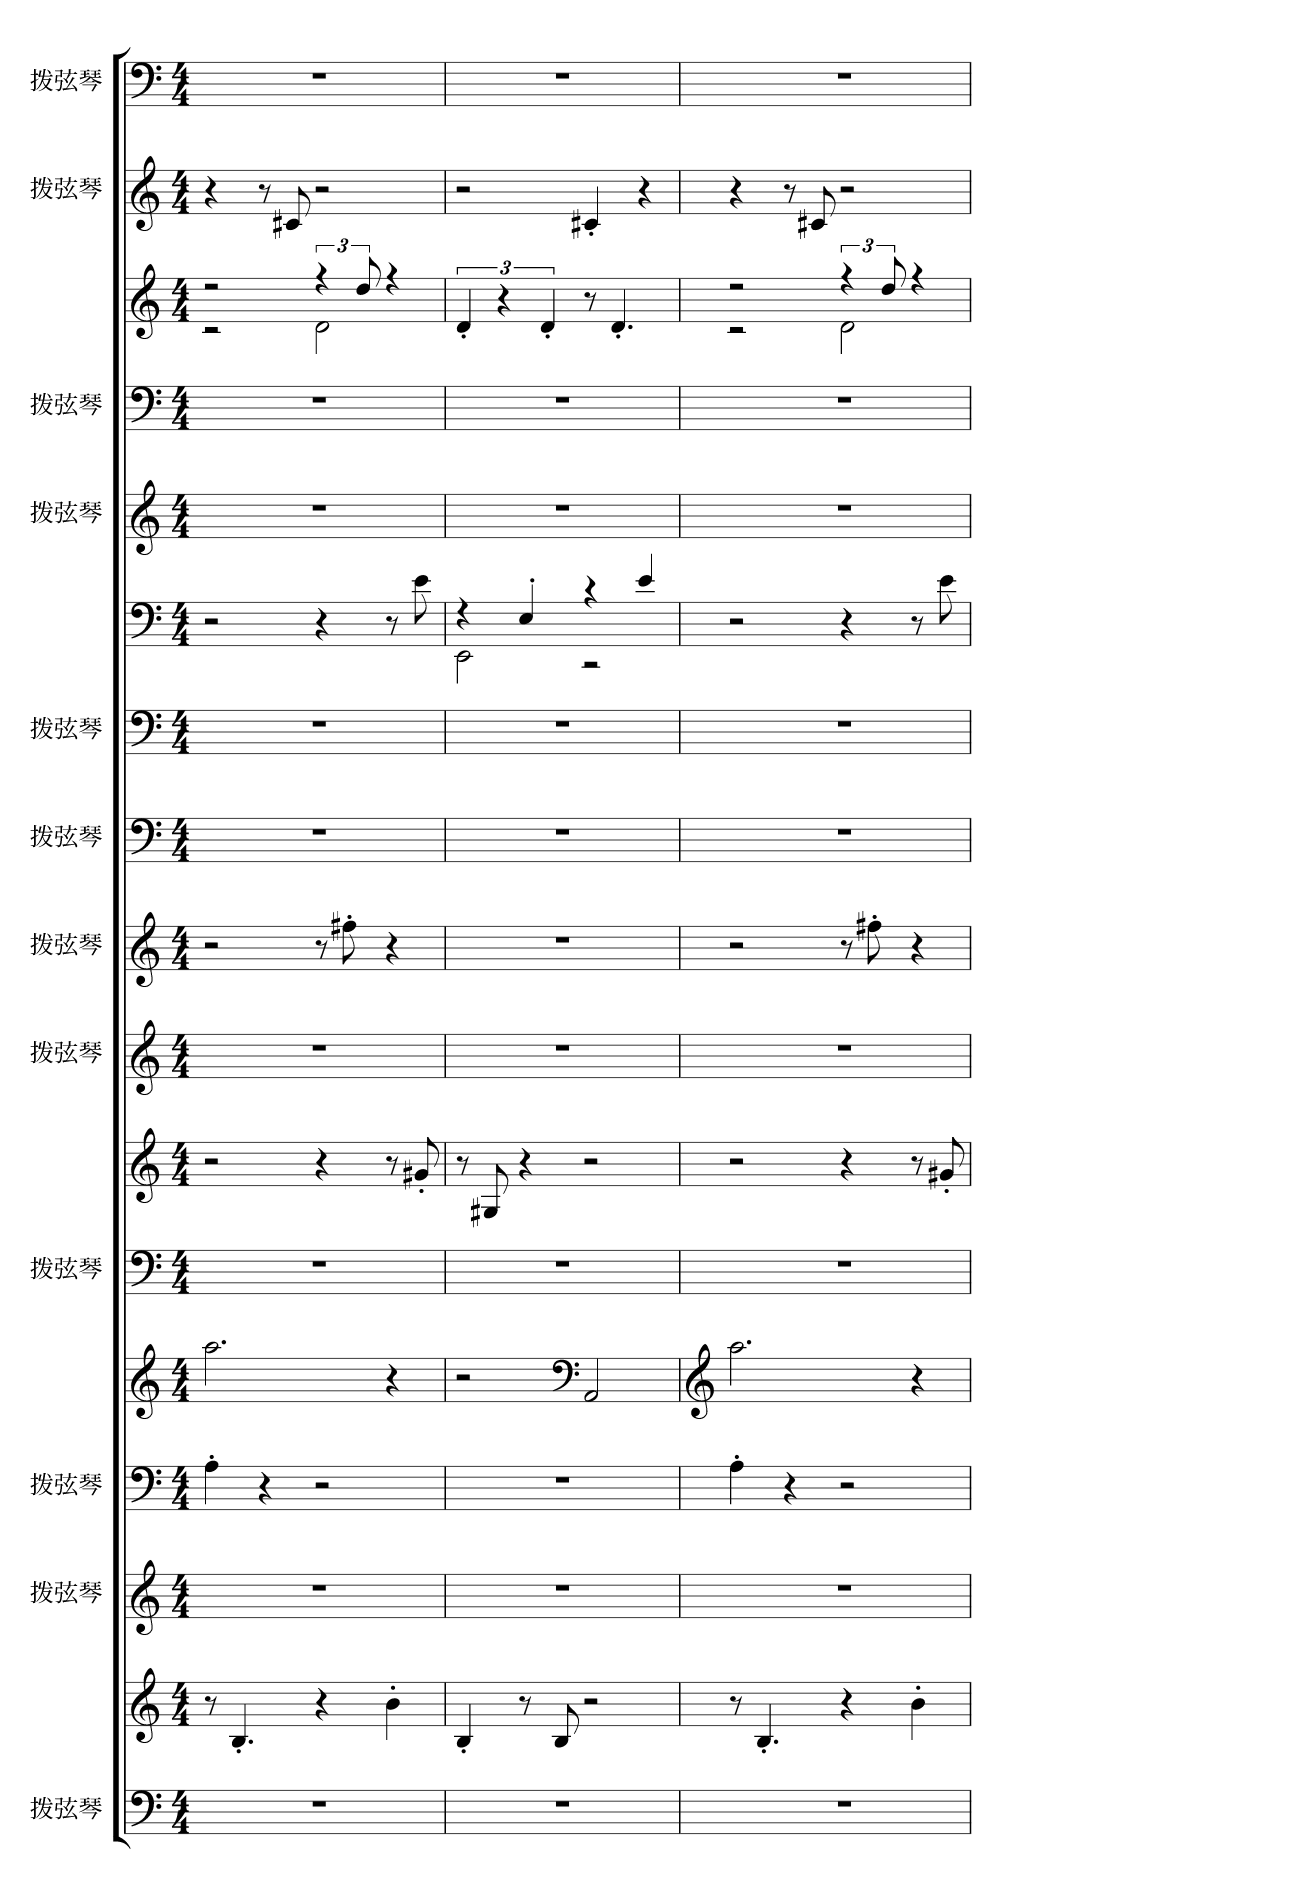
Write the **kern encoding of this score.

**kern	**kern	**kern	**kern	**kern	**kern	**kern	**kern	**kern	**kern	**kern	**kern	**kern	**kern	**kern	**kern	**kern
*part12	*part12	*part11	*part10	*part10	*part9	*part9	*part8	*part7	*part6	*part5	*part5	*part4	*part3	*part3	*part2	*part1
*staff17	*staff16	*staff15	*staff14	*staff13	*staff12	*staff11	*staff10	*staff9	*staff8	*staff7	*staff6	*staff5	*staff4	*staff3	*staff2	*staff1
*I"拨弦琴	*	*I"拨弦琴	*I"拨弦琴	*	*I"拨弦琴	*	*I"拨弦琴	*I"拨弦琴	*I"拨弦琴	*I"拨弦琴	*	*I"拨弦琴	*I"拨弦琴	*	*I"拨弦琴	*I"拨弦琴
*clefF4	*clefG2	*clefG2	*clefF4	*clefG2	*clefF4	*clefG2	*clefG2	*clefG2	*clefF4	*clefF4	*clefF4	*clefG2	*clefF4	*clefG2	*clefG2	*clefF4
*k[]	*k[]	*k[]	*k[]	*k[]	*k[]	*k[]	*k[]	*k[]	*k[]	*k[]	*k[]	*k[]	*k[]	*k[]	*k[]	*k[]
*M4/4	*M4/4	*M4/4	*M4/4	*M4/4	*M4/4	*M4/4	*M4/4	*M4/4	*M4/4	*M4/4	*M4/4	*M4/4	*M4/4	*M4/4	*M4/4	*M4/4
*MM152	*MM152	*MM152	*MM152	*MM152	*MM152	*MM152	*MM152	*MM152	*MM152	*MM152	*MM152	*MM152	*MM152	*MM152	*MM152	*MM152
=1	=1	=1	=1	=1	=1	=1	=1	=1	=1	=1	=1	=1	=1	=1	=1	=1
*	*	*	*	*	*	*	*	*	*	*	*	*	*	*^	*	*
1r	8r	1r	4A'\	2.aa\	1r	2r	1r	2r	1r	1r	2r	1r	1r	2r	2r	4r	1r
.	4.B'/	.	.	.	.	.	.	.	.	.	.	.	.	.	.	.	.
.	.	.	4r	.	.	.	.	.	.	.	.	.	.	.	.	8r	.
.	.	.	.	.	.	.	.	.	.	.	.	.	.	.	.	8c#X/	.
.	4r	.	2r	.	.	4r	.	8r	.	.	4r	.	.	6r	2d\	2r	.
.	.	.	.	.	.	.	.	8ff#X'\	.	.	.	.	.	.	.	.	.
.	.	.	.	.	.	.	.	.	.	.	.	.	.	12dd/	.	.	.
.	4b'\	.	.	4r	.	8r	.	4r	.	.	8r	.	.	4r	.	.	.
.	.	.	.	.	.	8g#X'/	.	.	.	.	8e\	.	.	.	.	.	.
*	*	*	*	*	*	*	*	*	*	*	*	*	*	*v	*v	*	*
=2	=2	=2	=2	=2	=2	=2	=2	=2	=2	=2	=2	=2	=2	=2	=2	=2
*	*	*	*	*	*	*	*	*	*	*	*^	*	*	*	*	*
1r	4B'/	1r	1r	2r	1r	8r	1r	1r	1r	1r	4r	2EE\	1r	1r	6d'/	2r	1r
.	.	.	.	.	.	8G#X/	.	.	.	.	.	.	.	.	.	.	.
.	.	.	.	.	.	.	.	.	.	.	.	.	.	.	6r	.	.
.	8r	.	.	.	.	4r	.	.	.	.	4E'/	.	.	.	.	.	.
.	.	.	.	.	.	.	.	.	.	.	.	.	.	.	6d'/	.	.
.	8B/	.	.	.	.	.	.	.	.	.	.	.	.	.	.	.	.
*	*	*	*	*clefF4	*	*	*	*	*	*	*	*	*	*	*	*	*
.	2r	.	.	2AA/	.	2r	.	.	.	.	4r	2r	.	.	8r	4c#X'/	.
.	.	.	.	.	.	.	.	.	.	.	.	.	.	.	4.d'/	.	.
.	.	.	.	.	.	.	.	.	.	.	4e/	.	.	.	.	4r	.
*	*	*	*	*	*	*	*	*	*	*	*v	*v	*	*	*	*	*
=3	=3	=3	=3	=3	=3	=3	=3	=3	=3	=3	=3	=3	=3	=3	=3	=3
*	*	*	*	*clefG2	*	*	*	*	*	*	*	*	*	*	*	*
*	*	*	*	*	*	*	*	*	*	*	*	*	*	*^	*	*
1r	8r	1r	4A'\	2.aa\	1r	2r	1r	2r	1r	1r	2r	1r	1r	2r	2r	4r	1r
.	4.B'/	.	.	.	.	.	.	.	.	.	.	.	.	.	.	.	.
.	.	.	4r	.	.	.	.	.	.	.	.	.	.	.	.	8r	.
.	.	.	.	.	.	.	.	.	.	.	.	.	.	.	.	8c#X/	.
.	4r	.	2r	.	.	4r	.	8r	.	.	4r	.	.	6r	2d\	2r	.
.	.	.	.	.	.	.	.	8ff#X'\	.	.	.	.	.	.	.	.	.
.	.	.	.	.	.	.	.	.	.	.	.	.	.	12dd/	.	.	.
.	4b'\	.	.	4r	.	8r	.	4r	.	.	8r	.	.	4r	.	.	.
.	.	.	.	.	.	8g#X'/	.	.	.	.	8e\	.	.	.	.	.	.
*	*	*	*	*	*	*	*	*	*	*	*	*	*	*v	*v	*	*
=	=	=	=	=	=	=	=	=	=	=	=	=	=	=	=	=
*-	*-	*-	*-	*-	*-	*-	*-	*-	*-	*-	*-	*-	*-	*-	*-	*-
